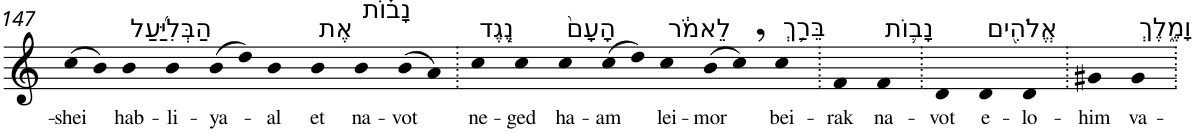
**kern	**text
*part1	*part1
*staff1	*staff1
*I"Piano	*
*I'Pno	*
!!LO:PB:g=z
*clefG2	*
*k[]	*
=147	=147
!	!LO:LY:b
(>8cc	-shei
8b)	.
!LO:TX:a:t=הַבְּלִיַּ֜עַל	!
!	!LO:LY:b
4b	hab-
!	!LO:LY:b
4b	-li-
!	!LO:LY:b
(>8b	-ya-
8dd)	.
!	!LO:LY:b
4b	-al
!LO:TX:a:t=אֶת	!
!	!LO:LY:b
4b	et
!LO:TX:a:t=נָב֗וֹת	!
!	!LO:LY:b
4b	na-
!	!LO:LY:b
(>8b	-vot
8a)	.
=148.	=148.
!LO:TX:a:t=נֶ֤גֶד	!
!	!LO:LY:b
4cc	ne-
!	!LO:LY:b
4cc	-ged
!LO:TX:a:t=הָעָם֙	!
!	!LO:LY:b
4cc	ha-
!	!LO:LY:b
(>8cc	-am
8dd)	.
!LO:TX:a:t=לֵאמֹ֔ר	!
!	!LO:LY:b
4cc	lei-
!	!LO:LY:b
(>8b	-mor
8cc,)	.
!LO:TX:a:t=בֵּרַ֥ךְ	!
!	!LO:LY:b
4cc	bei-
=149.	=149.
!	!LO:LY:b
4f	-rak
!LO:TX:a:t=נָב֛וֹת	!
!	!LO:LY:b
4f	na-
=150.	=150.
!	!LO:LY:b
4d	-vot
!LO:TX:a:t=אֱלֹהִ֖ים	!
!	!LO:LY:b
4d	e-
!	!LO:LY:b
4d	-lo-
=151.	=151.
!	!LO:LY:b
4g#X	-him
!LO:TX:a:t=וָמֶ֑לֶךְ	!
!	!LO:LY:b
4g#	va-
=.	=.
*-	*-
